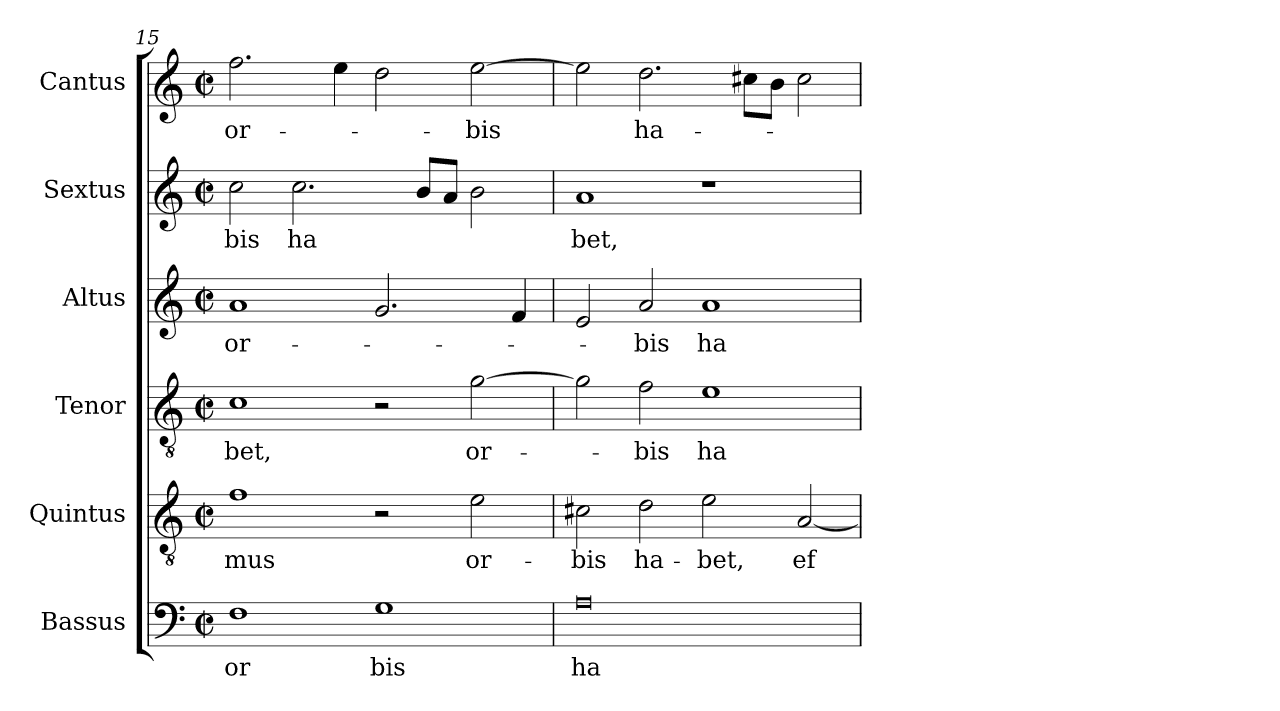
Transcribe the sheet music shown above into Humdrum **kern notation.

**kern	**text	**kern	**text	**kern	**text	**kern	**text	**kern	**text	**kern	**text
*part6	*part6	*part5	*part5	*part4	*part4	*part3	*part3	*part2	*part2	*part1	*part1
*staff6	*staff6	*staff5	*staff5	*staff4	*staff4	*staff3	*staff3	*staff2	*staff2	*staff1	*staff1
*I"Bassus	*	*I"Quintus	*	*I"Tenor	*	*I"Altus	*	*I"Sextus	*	*I"Cantus	*
!!LO:PB:g=z
*clefF4	*	*clefGv2	*	*clefGv2	*	*clefG2	*	*clefG2	*	*clefG2	*
*M2/2	*	*M2/2	*	*M2/2	*	*M2/2	*	*M2/2	*	*M2/2	*
*met(c|)	*	*met(c|)	*	*met(c|)	*	*met(c|)	*	*met(c|)	*	*met(c|)	*
=15	=15	=15	=15	=15	=15	=15	=15	=15	=15	=15	=15
!	!LO:LY:b:cj	!	!LO:LY:b:cj	!	!LO:LY:b:cj	!	!LO:LY:b:cj	!	!LO:LY:b:cj	!	!LO:LY:b:cj
1F	or	1f	mus	1c	bet,	1a	or-	2cc\	-bis	2.ff\	or-
!	!	!	!	!	!	!	!	!	!LO:LY:b:cj	!	!
.	.	.	.	.	.	.	.	2.cc\	ha	.	.
.	.	.	.	.	.	.	.	.	.	4ee\	.
!	!LO:LY:b:cj	!	!	!	!	!	!	!	!	!	!
1G	bis	2r	.	2r	.	2.g/	.	.	.	2dd\	.
.	.	.	.	.	.	.	.	8b/L	.	.	.
.	.	.	.	.	.	.	.	8a/J	.	.	.
!	!	!	!LO:LY:b:cj	!	!LO:LY:b:cj	!	!	!	!	!	!LO:LY:b
.	.	2e\	or-	[>2g\	or-	.	.	2b\	.	[>2ee\	-bis
.	.	.	.	.	.	4f/	.	.	.	.	.
=16	=16	=16	=16	=16	=16	=16	=16	=16	=16	=16	=16
!	!LO:LY:b:cj	!	!LO:LY:b:cj	!	!	!	!	!	!LO:LY:b:cj	!	!
0A	ha	2c#X\	-bis	2g\]	.	2e/	.	1a	bet,	2ee\]	.
!	!	!	!LO:LY:b:cj	!	!LO:LY:b:cj	!	!LO:LY:b:cj	!	!	!	!LO:LY:b:cj
.	.	2d\	ha-	2f\	-bis	2a/	-bis	.	.	2.dd\	ha-
!	!	!	!LO:LY:b:cj	!	!LO:LY:b:cj	!	!LO:LY:b:cj	!	!	!	!
.	.	2e\	-bet,	1e	ha-	1a	ha-	1r	.	.	.
.	.	.	.	.	.	.	.	.	.	8cc#\L	.
.	.	.	.	.	.	.	.	.	.	8b\J	.
!	!	!	!LO:LY:b:cj	!	!	!	!	!	!	!	!
.	.	[<2A/	ef-	.	.	.	.	.	.	2cc#\	.
=	=	=	=	=	=	=	=	=	=	=	=
*-	*-	*-	*-	*-	*-	*-	*-	*-	*-	*-	*-
